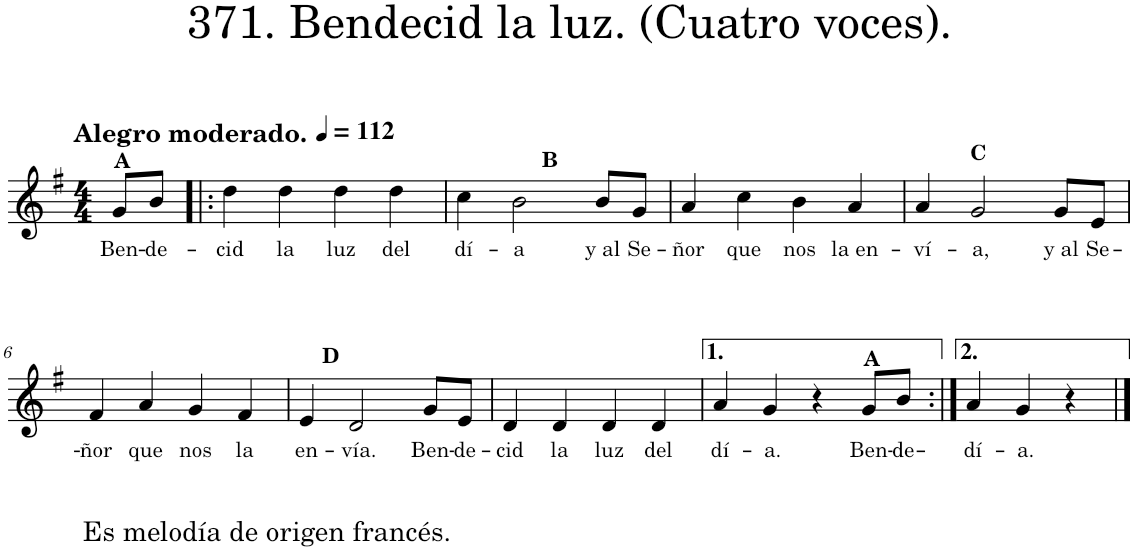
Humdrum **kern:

**kern	**text
*part1	*part1
*staff1	*staff1
*I"Piano	*
*I'Pno.	*
*clefG2	*
*k[f#]	*
*M4/4	*
*MM112	*
=1	=1
!LO:TX:a:B:t=Alegro moderado.	!
!LO:TX:a:B:t=A	!
!	!LO:LY:b
8g/L	Ben-
!	!LO:LY:b
8b/J	-de-
=2!|:	=2!|:
!	!LO:LY:b
4dd\	-cid
!	!LO:LY:b
4dd\	la
!	!LO:LY:b
4dd\	luz
!	!LO:LY:b
4dd\	del
=3	=3
!	!LO:LY:b
4cc\	dí-
!	!LO:LY:b
2b\	-a
!	!LO:LY:b
8b/L	y al
!	!LO:LY:b
8g/J	Se-
=4	=4
!LO:TX:a:B:t=B	!
!	!LO:LY:b
4a/	-ñor
!	!LO:LY:b
4cc\	que
!	!LO:LY:b
4b\	nos
!	!LO:LY:b
4a/	la en-
=5	=5
!	!LO:LY:b
4a/	-ví-
!LO:TX:a:B:t=C	!
!	!LO:LY:b
2g/	-a,
!	!LO:LY:b
8g/L	y al
!	!LO:LY:b
8e/J	Se-
!!LO:LB:g=z
=6	=6
!LO:TX:b:t=Es melodía de origen francés.	!
!	!LO:LY:b
4f#/	-ñor
!	!LO:LY:b
4a/	que
!	!LO:LY:b
4g/	nos
!	!LO:LY:b
4f#/	la
=7	=7
!	!LO:LY:b
4e/	en-
!	!LO:LY:b
2d/	-vía.
!	!LO:LY:b
8g/L	Ben-
!	!LO:LY:b
8e/J	-de-
=8	=8
!LO:TX:a:B:t=D	!
!	!LO:LY:b
4d/	-cid
!	!LO:LY:b
4d/	la
!	!LO:LY:b
4d/	luz
!	!LO:LY:b
4d/	del
=9	=9
!	!LO:LY:b
4a/	dí-
!	!LO:LY:b
4g/	-a.
4r	.
!LO:TX:a:B:t=A	!
!	!LO:LY:b
8g/L	Ben-
!	!LO:LY:b
8b/J	-de-
=10:|!	=10:|!
!	!LO:LY:b
4a/	dí-
!	!LO:LY:b
4g/	-a.
4r	.
==	==
*-	*-
